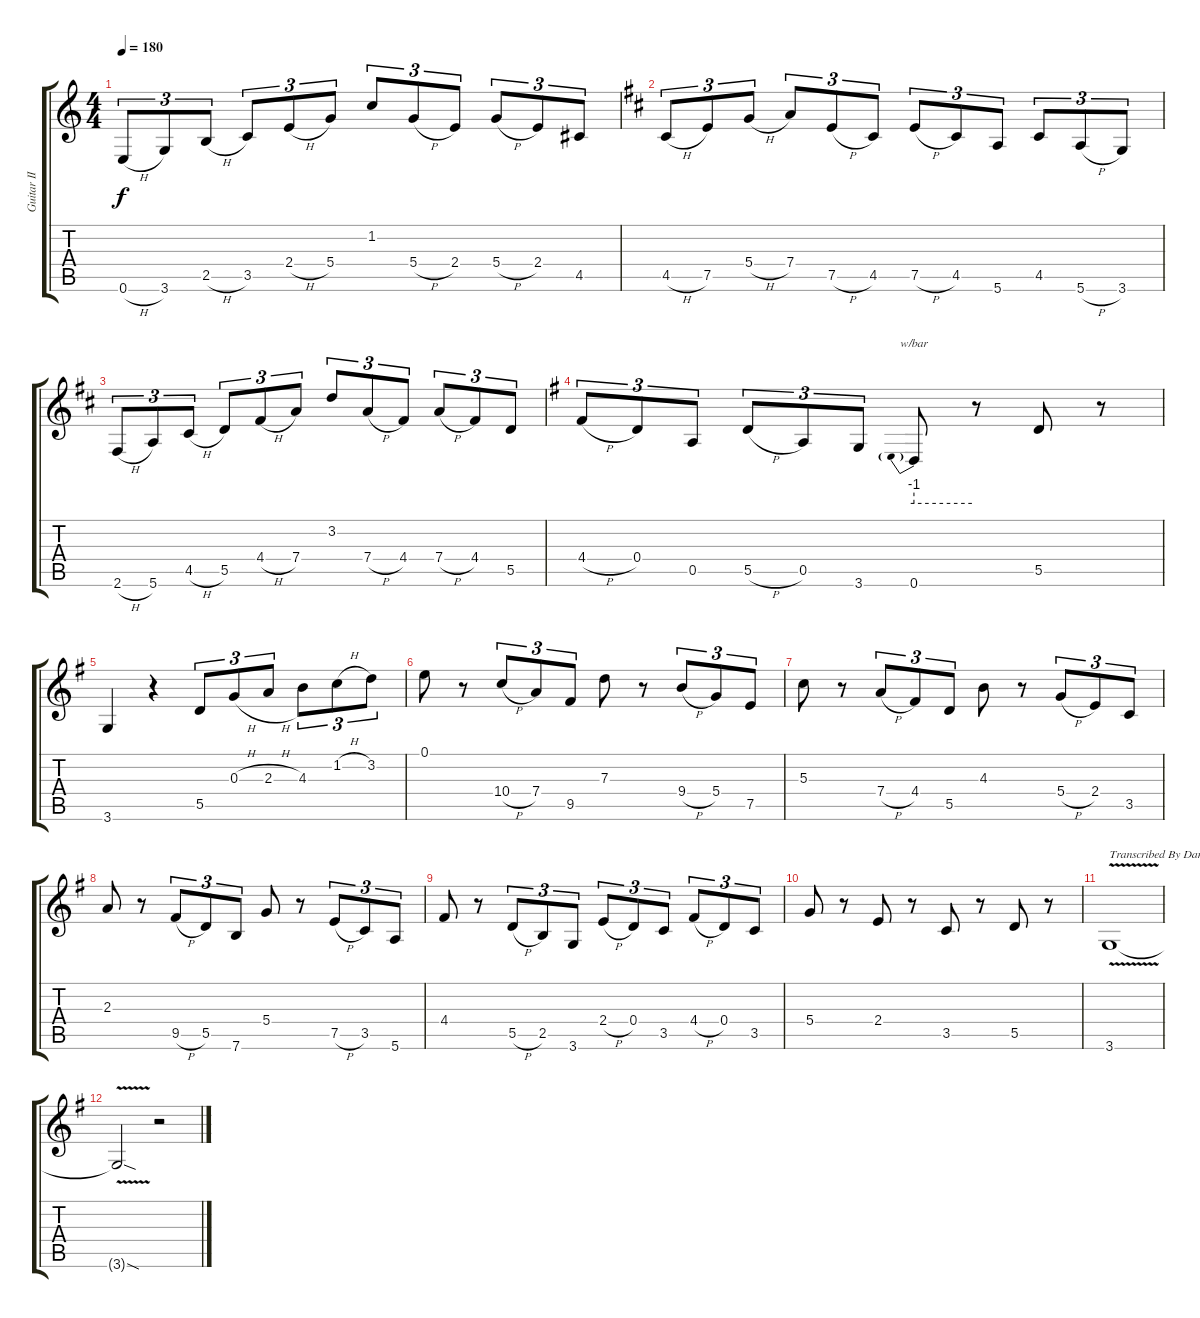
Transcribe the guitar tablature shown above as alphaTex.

\track ("Guitar II [Paul]" "Guitar II ") {instrument distortionguitar}
\staff {score tabs}
\tuning (E4 B3 G3 D3 A2 E2) {hide}
\ts (4 4)
\tempo 180
\clef g2
\ks c
0.6{h}.8{tu (3 2) dy f} 3.6.8{tu (3 2)} 2.5{h}.8{tu (3 2)} 3.5.8{tu (3 2)} 2.4{h}.8{tu (3 2)} 5.4.8{tu (3 2)} 1.2.8{tu (3 2)} 5.4{h}.8{tu (3 2)} 2.4.8{tu (3 2)} 5.4{h}.8{tu (3 2)} 2.4.8{tu (3 2)} 4.5.8{tu (3 2)} |
\ks d
4.5{h}.8{tu (3 2)} 7.5.8{tu (3 2)} 5.4{h}.8{tu (3 2)} 7.4.8{tu (3 2)} 7.5{h}.8{tu (3 2)} 4.5.8{tu (3 2)} 7.5{h}.8{tu (3 2)} 4.5.8{tu (3 2)} 5.6.8{tu (3 2)} 4.5.8{tu (3 2)} 5.6{h}.8{tu (3 2)} 3.6.8{tu (3 2)} |
2.6{h}.8{tu (3 2)} 5.6.8{tu (3 2)} 4.5{h}.8{tu (3 2)} 5.5.8{tu (3 2)} 4.4{h}.8{tu (3 2)} 7.4.8{tu (3 2)} 3.2.8{tu (3 2)} 7.4{h}.8{tu (3 2)} 4.4.8{tu (3 2)} 7.4{h}.8{tu (3 2)} 4.4.8{tu (3 2)} 5.5.8{tu (3 2)} |
\ks g
4.4{h}.8{tu (3 2)} 0.4.8{tu (3 2)} 0.5.8{tu (3 2)} 5.5{h}.8{tu (3 2)} 0.5.8{tu (3 2)} 3.6.8{tu (3 2)} 0.6.8{tbe (predive default 0 -4 60 -4)} r.8 5.5.8 r.8 |
3.6.4 r.4 5.5.8{tu (3 2)} 0.3{h}.8{tu (3 2)} 2.3{h}.8{tu (3 2)} 4.3.8{tu (3 2)} 1.2{h}.8{tu (3 2)} 3.2.8{tu (3 2)} |
0.1.8 r.8 10.4{h}.8{tu (3 2)} 7.4.8{tu (3 2)} 9.5.8{tu (3 2)} 7.3.8 r.8 9.4{h}.8{tu (3 2)} 5.4.8{tu (3 2)} 7.5.8{tu (3 2)} |
5.3.8 r.8 7.4{h}.8{tu (3 2)} 4.4.8{tu (3 2)} 5.5.8{tu (3 2)} 4.3.8 r.8 5.4{h}.8{tu (3 2)} 2.4.8{tu (3 2)} 3.5.8{tu (3 2)} |
2.3.8 r.8 9.5{h}.8{tu (3 2)} 5.5.8{tu (3 2)} 7.6.8{tu (3 2)} 5.4.8 r.8 7.5{h}.8{tu (3 2)} 3.5.8{tu (3 2)} 5.6.8{tu (3 2)} |
4.4.8 r.8 5.5{h}.8{tu (3 2)} 2.5.8{tu (3 2)} 3.6.8{tu (3 2)} 2.4{h}.8{tu (3 2)} 0.4.8{tu (3 2)} 3.5.8{tu (3 2)} 4.4{h}.8{tu (3 2)} 0.4.8{tu (3 2)} 3.5.8{tu (3 2)} |
5.4.8 r.8 2.4.8 r.8 3.5.8 r.8 5.5.8 r.8 |
3.6{v}.1{txt "Transcribed By Daniel Pezdirc"} |
3.6{sod t}.2 r.2
